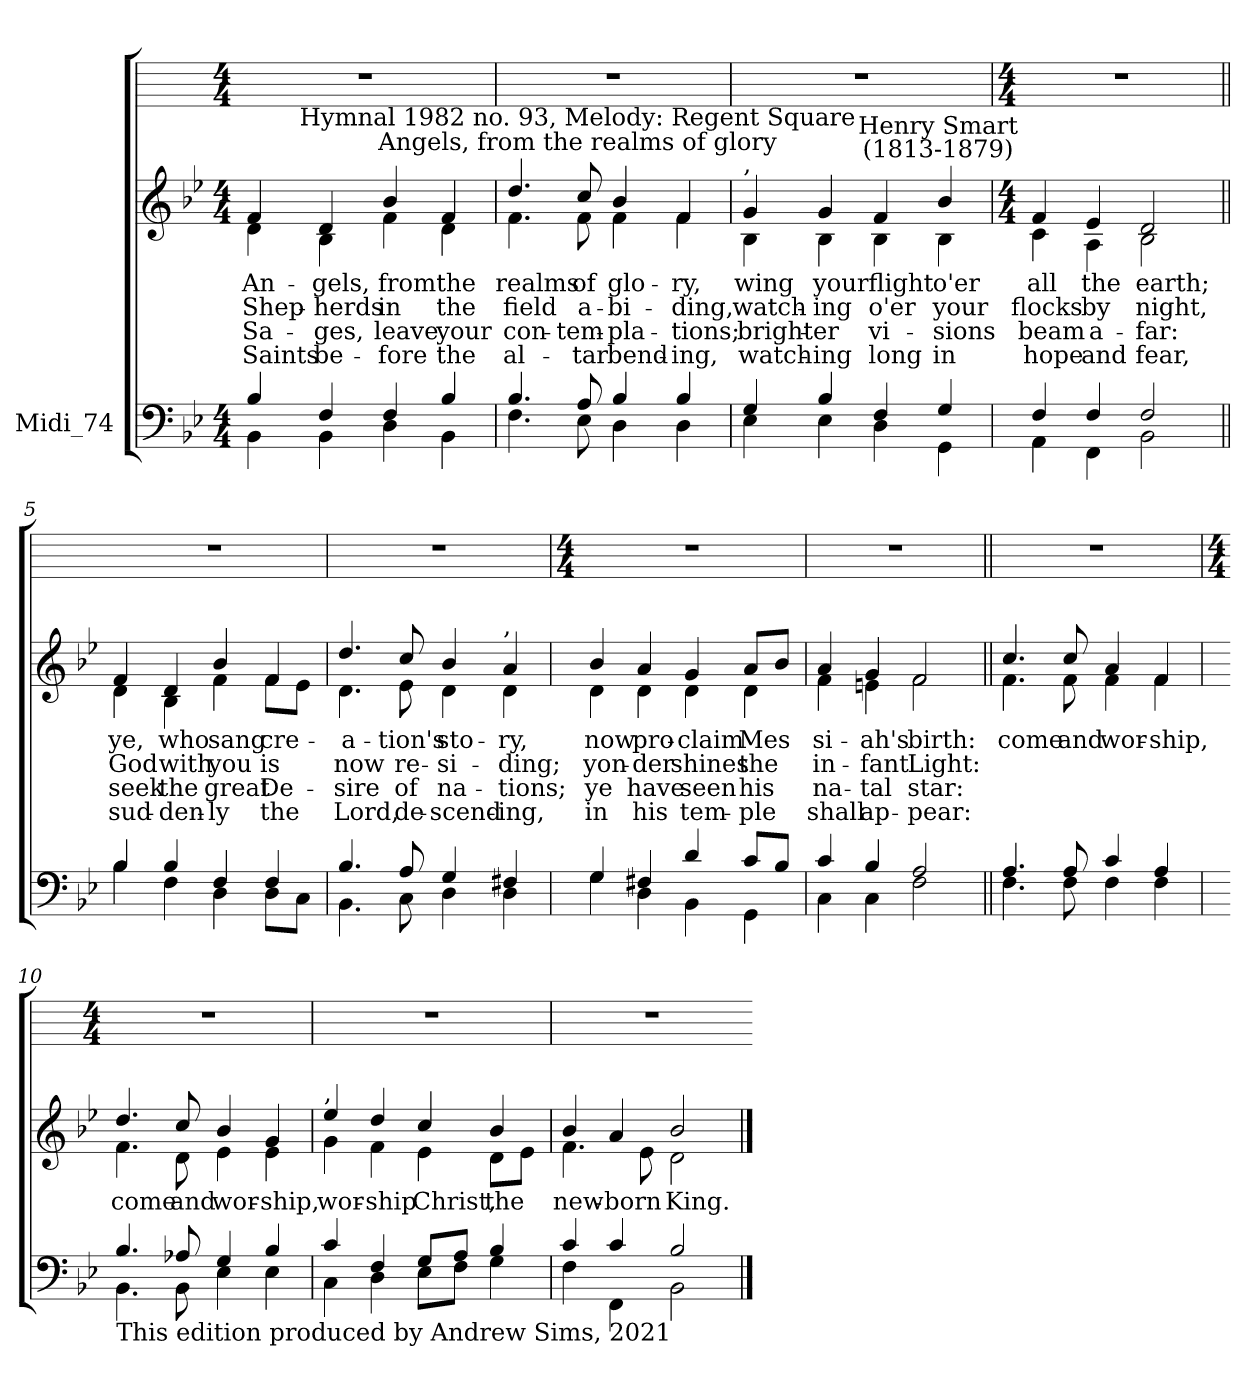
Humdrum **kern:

**kern	**kern	**text	**text	**text	**text	**kern
*part3	*part2	*part2	*part2	*part2	*part2	*part1
*staff3	*staff2	*staff2	*staff2	*staff2	*staff2	*staff1
*I"Midi_74	*	*	*	*	*	*
*clefF4	*clefG2	*	*	*	*	*
*k[b-e-]	*k[b-e-]	*	*	*	*	*
*B-:	*B-:	*	*	*	*	*
*M4/4	*M4/4	*	*	*	*	*M4/4
=1	=1	=1	=1	=1	=1	=1
*^	*	*	*	*	*	*
!	!	!LO:TX:a:cj:t=James Montgomery\n(1771-1854)	!	!	!	!	!
!	!	!	!LO:LY:b	!LO:LY:b	!LO:LY:b	!LO:LY:b	!
*	*	*^	*	*	*	*	*
4B-/	4BB-\	4f/	4d\	An-	-Shep-	-Sa-	-Saints	1r
!	!	!	!	!LO:LY:b	!LO:LY:b	!LO:LY:b	!LO:LY:b	!
4F/	4BB-\	4d/	4B-\	gels,	herds	ges,	be-	.
!	!	!	!	!LO:LY:b	!LO:LY:b	!LO:LY:b	!LO:LY:b	!
4F/	4D\	4b-/	4f\	-from	in	leave	fore	.
!	!	!	!	!LO:LY:b	!LO:LY:b	!LO:LY:b	!LO:LY:b	!
4B-/	4BB-\	4f/	4d\	the	the	your	the	.
=2	=2	=2	=2	=2	=2	=2	=2	=2
!	!	!	!	!LO:LY:b	!LO:LY:b	!LO:LY:b	!LO:LY:b	!
4.B-/	4.F\	4.dd/	4.f\	realms	field	con-	-al-	1r
!	!	!LO:TX:a:cj:t=Angels, from the realms of glory	!	!	!	!	!	!
!	!	!LO:TX:a:cj:t=Hymnal 1982 no. 93, Melody&colon; Regent Square	!	!	!	!	!	!
!	!	!	!	!LO:LY:b	!LO:LY:b	!LO:LY:b	!LO:LY:b	!
8A/	8E-\	8cc/	8f\	-of	a-	-tem-	-tar	.
!	!	!	!	!LO:LY:b	!LO:LY:b	!LO:LY:b	!LO:LY:b	!
4B-/	4D\	4b-/	4f\	glo-	-bi-	-pla-	-bend-	.
!	!	!	!	!LO:LY:b	!LO:LY:b	!LO:LY:b	!LO:LY:b	!
4B-/	4D\	4f/	4f\	-ry,	ding,	tions;	ing,	.
=3	=3	=3	=3	=3	=3	=3	=3	=3
!	!	!LO:TX:a:t=,	!	!	!	!	!	!
!	!	!	!	!LO:LY:b	!LO:LY:b	!LO:LY:b	!LO:LY:b	!
4G/	4E-\	4g/	4B-\	wing	watch-	-bright-	-watch-	1r
!	!	!	!	!LO:LY:b	!LO:LY:b	!LO:LY:b	!LO:LY:b	!
4B-/	4E-\	4g/	4B-\	-your	ing	er	ing	.
!	!	!	!	!LO:LY:b	!LO:LY:b	!LO:LY:b	!LO:LY:b	!
4F/	4D\	4f/	4B-\	flight	o'er	vi-	-long	.
!	!	!LO:TX:a:cj:t=Henry Smart\n(1813-1879)	!	!	!	!	!	!
!	!	!	!	!LO:LY:b	!LO:LY:b	!LO:LY:b	!LO:LY:b	!
4G/	4GG\	4b-/	4B-\	o'er	your	sions	in	.
!!LO:LB:g=z
=4	=4	=4	=4	=4	=4	=4	=4	=4
*	*	*M4/4	*	*	*	*	*	*M4/4
!	!	!	!	!LO:LY:b	!LO:LY:b	!LO:LY:b	!LO:LY:b	!
4F/	4AA\	4f/	4c\	all	flocks	beam	hope	1r
!	!	!	!	!LO:LY:b	!LO:LY:b	!LO:LY:b	!LO:LY:b	!
4F/	4FF\	4e-/	4A	the	by	a-	-and	.
!	!	!	!	!LO:LY:b	!LO:LY:b	!LO:LY:b	!LO:LY:b	!
2F/	2BB-\	2d/	2B-\	earth;	night,	far:	fear,	.
=5||	=5||	=5||	=5||	=5||	=5||	=5||	=5||	=5||
!	!	!	!	!LO:LY:b	!LO:LY:b	!LO:LY:b	!LO:LY:b	!
4B-/	4B-\	4f/	4d\	ye,	God	seek	sud-	1r
!	!	!	!	!LO:LY:b	!LO:LY:b	!LO:LY:b	!LO:LY:b	!
4B-/	4F\	4d/	4B-\	-who	with	the	den-	.
!	!	!	!	!LO:LY:b	!LO:LY:b	!LO:LY:b	!LO:LY:b	!
4F/	4D\	4b-/	4f\	-sang	you	great	ly	.
!	!	!	!	!LO:LY:b	!LO:LY:b	!LO:LY:b	!LO:LY:b	!
4F/	8D\L	4f/	8f\L	cre-	-is	De-	-the	.
.	8C\J	.	8e-\J	.	.	.	.	.
=6	=6	=6	=6	=6	=6	=6	=6	=6
!	!	!	!	!LO:LY:b	!LO:LY:b	!LO:LY:b	!LO:LY:b	!
4.B-/	4.BB-\	4.dd/	4.d\	a-	-now	sire	Lord,	1r
!	!	!	!	!LO:LY:b	!LO:LY:b	!LO:LY:b	!LO:LY:b	!
8A/	8C\	8cc/	8e-\	tion's	re-	-of	de-	.
!	!	!	!	!LO:LY:b	!LO:LY:b	!LO:LY:b	!LO:LY:b	!
4G/	4D\	4b-/	4d\	-sto-	-si-	-na-	-scend-	.
!	!	!LO:TX:a:t=,	!	!	!	!	!	!
!	!	!	!	!LO:LY:b	!LO:LY:b	!LO:LY:b	!LO:LY:b	!
4F#X/	4D\	4a/	4d\	-ry,	ding;	tions;	ing,	.
!!LO:LB:g=z
=7	=7	=7	=7	=7	=7	=7	=7	=7
*	*	*	*	*	*	*	*	*M4/4
!	!	!	!	!LO:LY:b	!LO:LY:b	!LO:LY:b	!LO:LY:b	!
4G/	4G\	4b-/	4d\	now	yon-	-ye	in	1r
!	!	!	!	!LO:LY:b	!LO:LY:b	!LO:LY:b	!LO:LY:b	!
4F#X/	4D\	4a/	4d\	pro-	-der	have	his	.
!	!	!	!	!LO:LY:b	!LO:LY:b	!LO:LY:b	!LO:LY:b	!
4d/	4BB-\	4g/	4d\	claim	shines	seen	tem-	.
!	!	!	!	!LO:LY:b	!LO:LY:b	!LO:LY:b	!LO:LY:b	!
8c/L	4GG\	8a/L	4d\	-Mes	the	his	ple	.
8B-/J	.	8b-/J	.	.	.	.	.	.
=8	=8	=8	=8	=8	=8	=8	=8	=8
!	!	!	!	!LO:LY:b	!LO:LY:b	!LO:LY:b	!LO:LY:b	!
4c/	4C\	4a/	4f\	si-	-in-	-na-	-shall	1r
!	!	!	!	!LO:LY:b	!LO:LY:b	!LO:LY:b	!LO:LY:b	!
4B-/	4C\	4g/	4en\	ah's	fant	tal	ap-	.
!	!	!	!	!LO:LY:b	!LO:LY:b	!LO:LY:b	!LO:LY:b	!
2A/	2F\	2f/	2f\	-birth:	Light:	star:	pear:	.
=9||	=9||	=9||	=9||	=9||	=9||	=9||	=9||	=9||
!	!	!	!	!LO:LY:b	!	!	!	!
4.A/	4.F\	4.cc/	4.f\	come	.	.	.	1r
!	!	!	!	!LO:LY:b	!	!	!	!
8A/	8F\	8cc/	8f\	and	.	.	.	.
!	!	!	!	!LO:LY:b	!	!	!	!
4c/	4F\	4a/	4f\	wor-	.	.	.	.
!	!	!	!	!LO:LY:b	!	!	!	!
4A/	4F\	4f/	4f\	-ship,	.	.	.	.
!!LO:LB:g=z
=10	=10	=10	=10	=10	=10	=10	=10	=10
*	*	*	*	*	*	*	*	*M4/4
!LO:TX:b:t=This edition produced by Andrew Sims, 2021	!	!	!	!	!	!	!	!
!	!	!	!	!LO:LY:b	!	!	!	!
4.B-/	4.BB-\	4.dd/	4.f\	come	.	.	.	1r
!	!	!	!	!LO:LY:b	!	!	!	!
8A-X/	8BB-\	8cc/	8d\	and	.	.	.	.
!	!	!	!	!LO:LY:b	!	!	!	!
4G/	4E-\	4b-/	4e-\	wor-	.	.	.	.
!	!	!	!	!LO:LY:b	!	!	!	!
4B-/	4E-\	4g/	4e-\	-ship,	.	.	.	.
=11	=11	=11	=11	=11	=11	=11	=11	=11
!	!	!LO:TX:a:t=,	!	!	!	!	!	!
!	!	!	!	!LO:LY:b	!	!	!	!
4c/	4C\	4ee-/	4g\	wor-	.	.	.	1r
!	!	!	!	!LO:LY:b	!	!	!	!
4F/	4D\	4dd/	4f\	-ship	.	.	.	.
!	!	!	!	!LO:LY:b	!	!	!	!
8G/L	8E-\L	4cc/	4e-\	Christ,	.	.	.	.
8A/J	8F\J	.	.	.	.	.	.	.
!	!	!	!	!LO:LY:b	!	!	!	!
4B-/	4G\	4b-/	8d\L	the	.	.	.	.
.	.	.	8e-\J	.	.	.	.	.
=12	=12	=12	=12	=12	=12	=12	=12	=12
!	!	!	!	!LO:LY:b	!	!	!	!
4c/	4F\	4b-/	4.f\	new-	.	.	.	1r
!	!	!	!	!LO:LY:b	!	!	!	!
4c/	4FF\	4a/	.	-born	.	.	.	.
.	.	.	8e-\	.	.	.	.	.
!	!	!	!	!LO:LY:b	!	!	!	!
2B-/	2BB-\	2b-/	2d\	King.	.	.	.	.
*v	*v	*	*	*	*	*	*	*
*	*v	*v	*	*	*	*	*
==	==	=	=	=	=	=
*-	*-	*-	*-	*-	*-	*-
